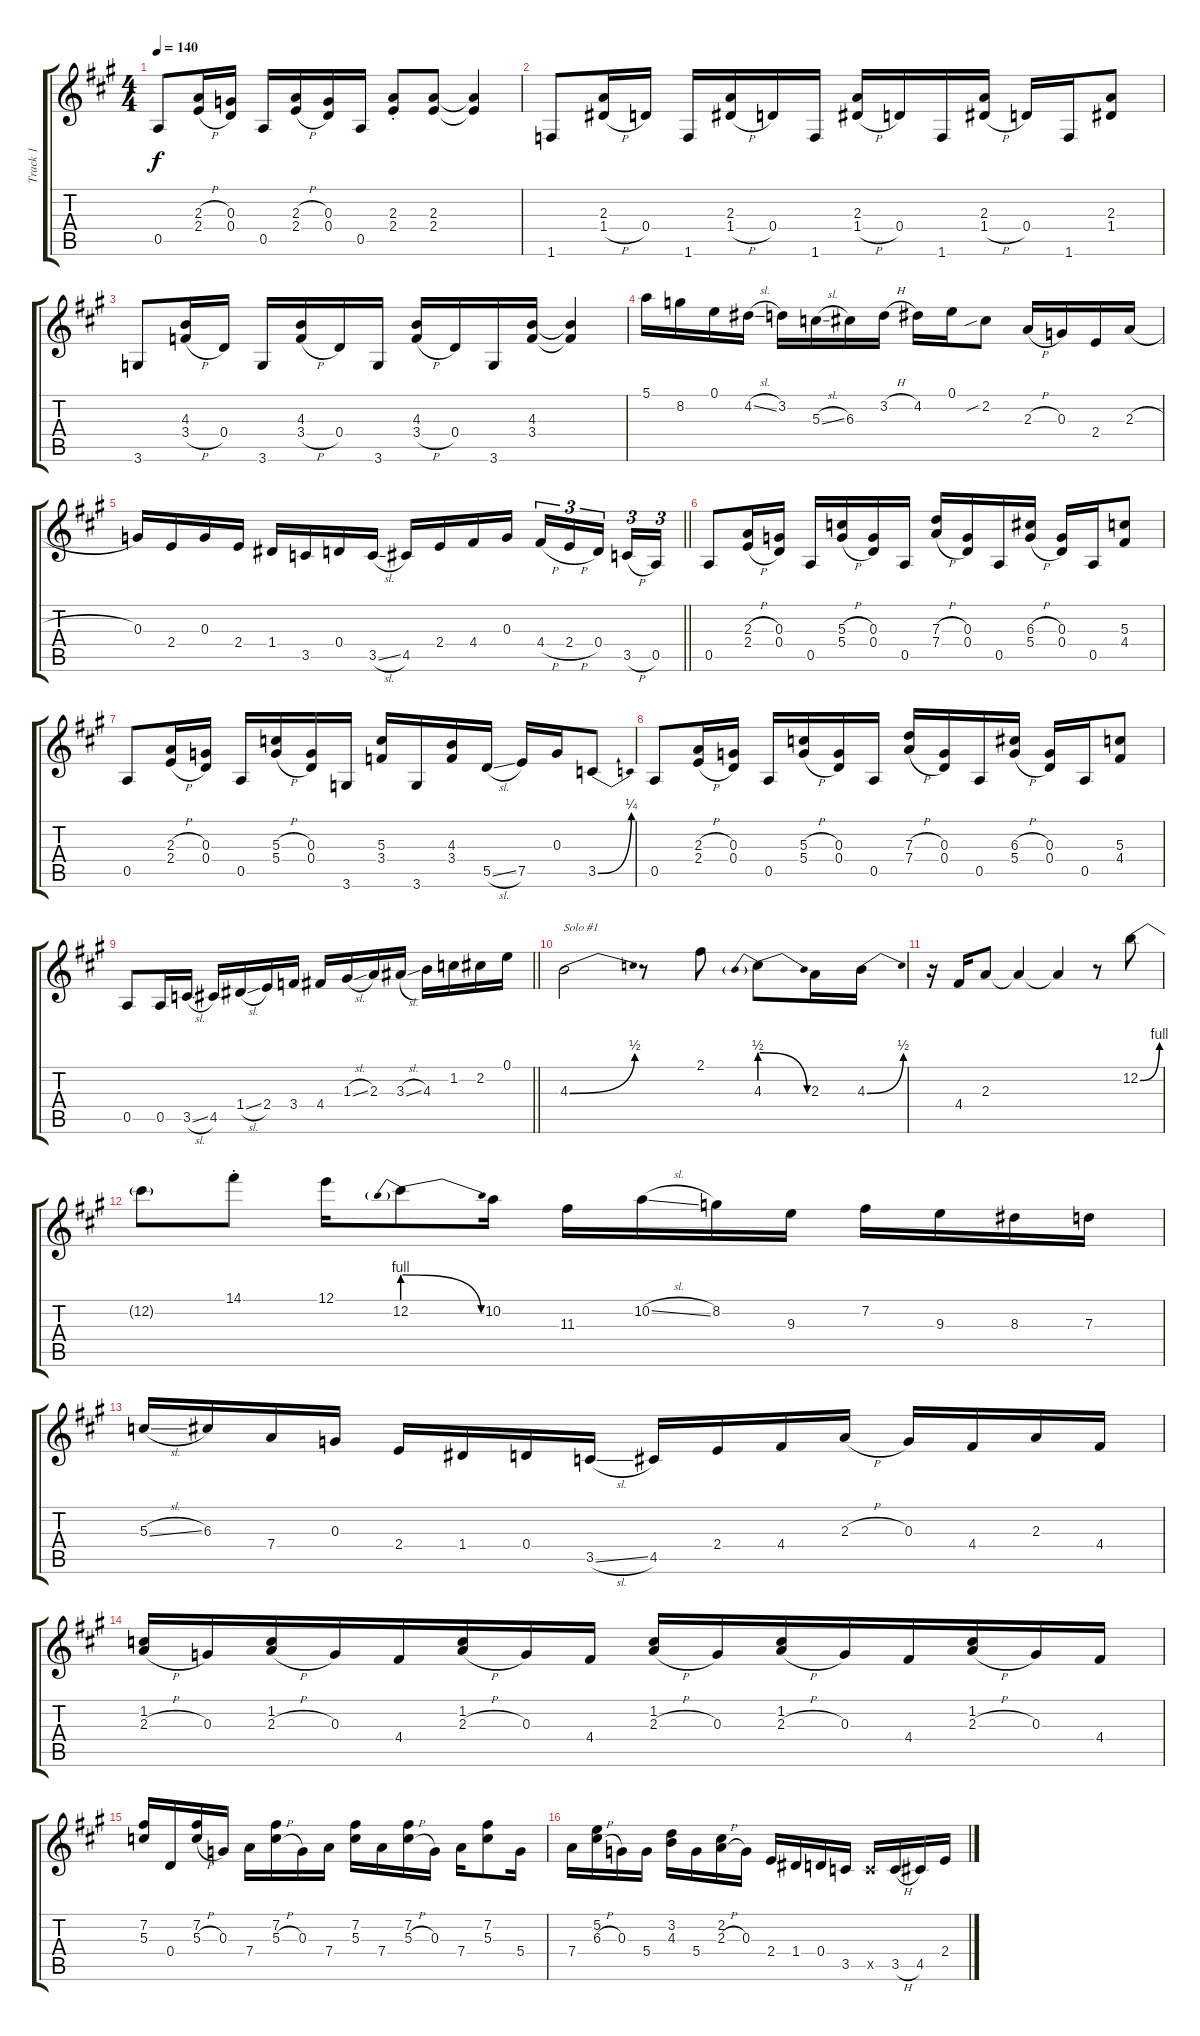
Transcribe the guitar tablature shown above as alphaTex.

\track ("Track 1" "Track 1") {instrument electricguitarclean}
\staff {score tabs}
\tuning (E4 B3 G3 D3 A2 E2) {hide}
\ts (4 4)
\tempo 140
\clef g2
\ks a
0.5.8{dy f} (2.3{h} 2.4{h}).16 (0.3 0.4).16 0.5.16 (2.3{h} 2.4{h}).16 (0.3 0.4).16 0.5.16 (2.3{st} 2.4{st}).8 (2.3 2.4).8 (2.3{t} 2.4{t}).4 |
1.6.8 (2.3 1.4{h}).16 0.4.16 1.6.16 (2.3 1.4{h}).16 0.4.16 1.6.16 (2.3 1.4{h}).16 0.4.16 1.6.16 (2.3 1.4{h}).16 0.4.16 1.6.16 (2.3 1.4).8 |
3.6.8 (4.3 3.4{h}).16 0.4.16 3.6.16 (4.3 3.4{h}).16 0.4.16 3.6.16 (4.3 3.4{h}).16 0.4.16 3.6.16 (4.3 3.4).16 (4.3{t} 3.4{t}).4 |
5.1.16 8.2.16 0.1.16 4.2{sl}.16 3.2.16 5.3{sl}.16 6.3.16 3.2{h}.16 4.2.16 0.1.16 2.2{sib}.8 2.3{h}.16 0.3.16 2.4.16 2.3{h}.16 |
\barLineRight lightlight
0.3.16 2.4.16 0.3.16 2.4.16 1.4.16 3.5.16 0.4.16 3.5{sl}.16 4.5.16 2.4.16 4.4.16 0.3.16 4.4{h}.16{tu (3 2)} 2.4{h}.16{tu (3 2)} 0.4.16{tu (3 2) beam splitsecondary} 3.5{h}.16{tu (3 2)} 0.5.16{tu (3 2)} |
0.5.8 (2.3{h} 2.4{h}).16 (0.3 0.4).16 0.5.16 (5.3{h} 5.4{h}).16 (0.3 0.4).16 0.5.16 (7.3{h} 7.4{h}).16 (0.3 0.4).16 0.5.16 (6.3{h} 5.4{h}).16 (0.3 0.4).16 0.5.16 (5.3 4.4).8 |
0.5.8 (2.3{h} 2.4{h}).16 (0.3 0.4).16 0.5.16 (5.3{h} 5.4{h}).16 (0.3 0.4).16 3.6.16 (5.3 3.4).16 3.6.16 (4.3 3.4).16 5.5{sl}.16 7.5.16 0.3.16 3.5{be (bend 0 0 60 1)}.8 |
0.5.8 (2.3{h} 2.4{h}).16 (0.3 0.4).16 0.5.16 (5.3{h} 5.4{h}).16 (0.3 0.4).16 0.5.16 (7.3{h} 7.4{h}).16 (0.3 0.4).16 0.5.16 (6.3{h} 5.4{h}).16 (0.3 0.4).16 0.5.16 (5.3 4.4).8 |
\barLineRight lightlight
0.5.8 0.5.16 3.5{sl}.16 4.5.16 1.4{sl}.16 2.4.16 3.4.16 4.4.16 1.3{sl}.16 2.3.16 3.3{sl}.16 4.3.16 1.2.16 2.2.16 0.1.16 |
4.3{be (bend 0 0 60 2)}.2{txt "Solo #1"} r.8 2.1.8 4.3{be (prebendrelease 0 2 60 0)}.8 2.3.16 4.3{be (bend 0 0 60 2)}.16 |
r.16 4.4.16 2.3.8 2.3{t}.4 2.3{t}.4 r.8 12.2{be (bend 0 0 60 4)}.8 |
12.2{t}.8 14.1{st}.8 12.1.16 12.2{be (prebendrelease 0 4 60 0)}.8 10.2.16 11.3.16 10.2{sl}.16 8.2.16 9.3.16 7.2.16 9.3.16 8.3.16 7.3.16 |
5.3{sl}.16 6.3.16 7.4.16 0.3.16 2.4.16 1.4.16 0.4.16 3.5{sl}.16 4.5.16 2.4.16 4.4.16 2.3{h}.16 0.3.16 4.4.16 2.3.16 4.4.16 |
(1.2 2.3{h}).16{beam merge} 0.3.16{beam merge} (1.2 2.3{h}).16 0.3.16{beam merge} 4.4.16 (1.2 2.3{h}).16{beam merge} 0.3.16 4.4.16 (1.2 2.3{h}).16{beam merge} 0.3.16{beam merge} (1.2 2.3{h}).16 0.3.16{beam merge} 4.4.16 (1.2 2.3{h}).16{beam merge} 0.3.16 4.4.16 |
(7.2 5.3).16 0.4.16 (7.2 5.3{h}).16 0.3.16 7.4.16 (7.2 5.3{h}).16 0.3.16 7.4.16 (7.2 5.3).16 7.4.16 (7.2 5.3{h}).16 0.3.16 7.4.16 (7.2 5.3).8{beam merge} 5.4.16 |
7.4.16 (5.2 6.3{h}).16 0.3.16 5.4.16 (3.2 4.3).16 5.4.16 (2.2 2.3{h}).16 0.3.16 2.4.16{beam merge} 1.4.16 0.4.16{beam merge} 3.5.16 3.5{x}.16 3.5{h}.16{beam merge} 4.5.16 2.4.16
